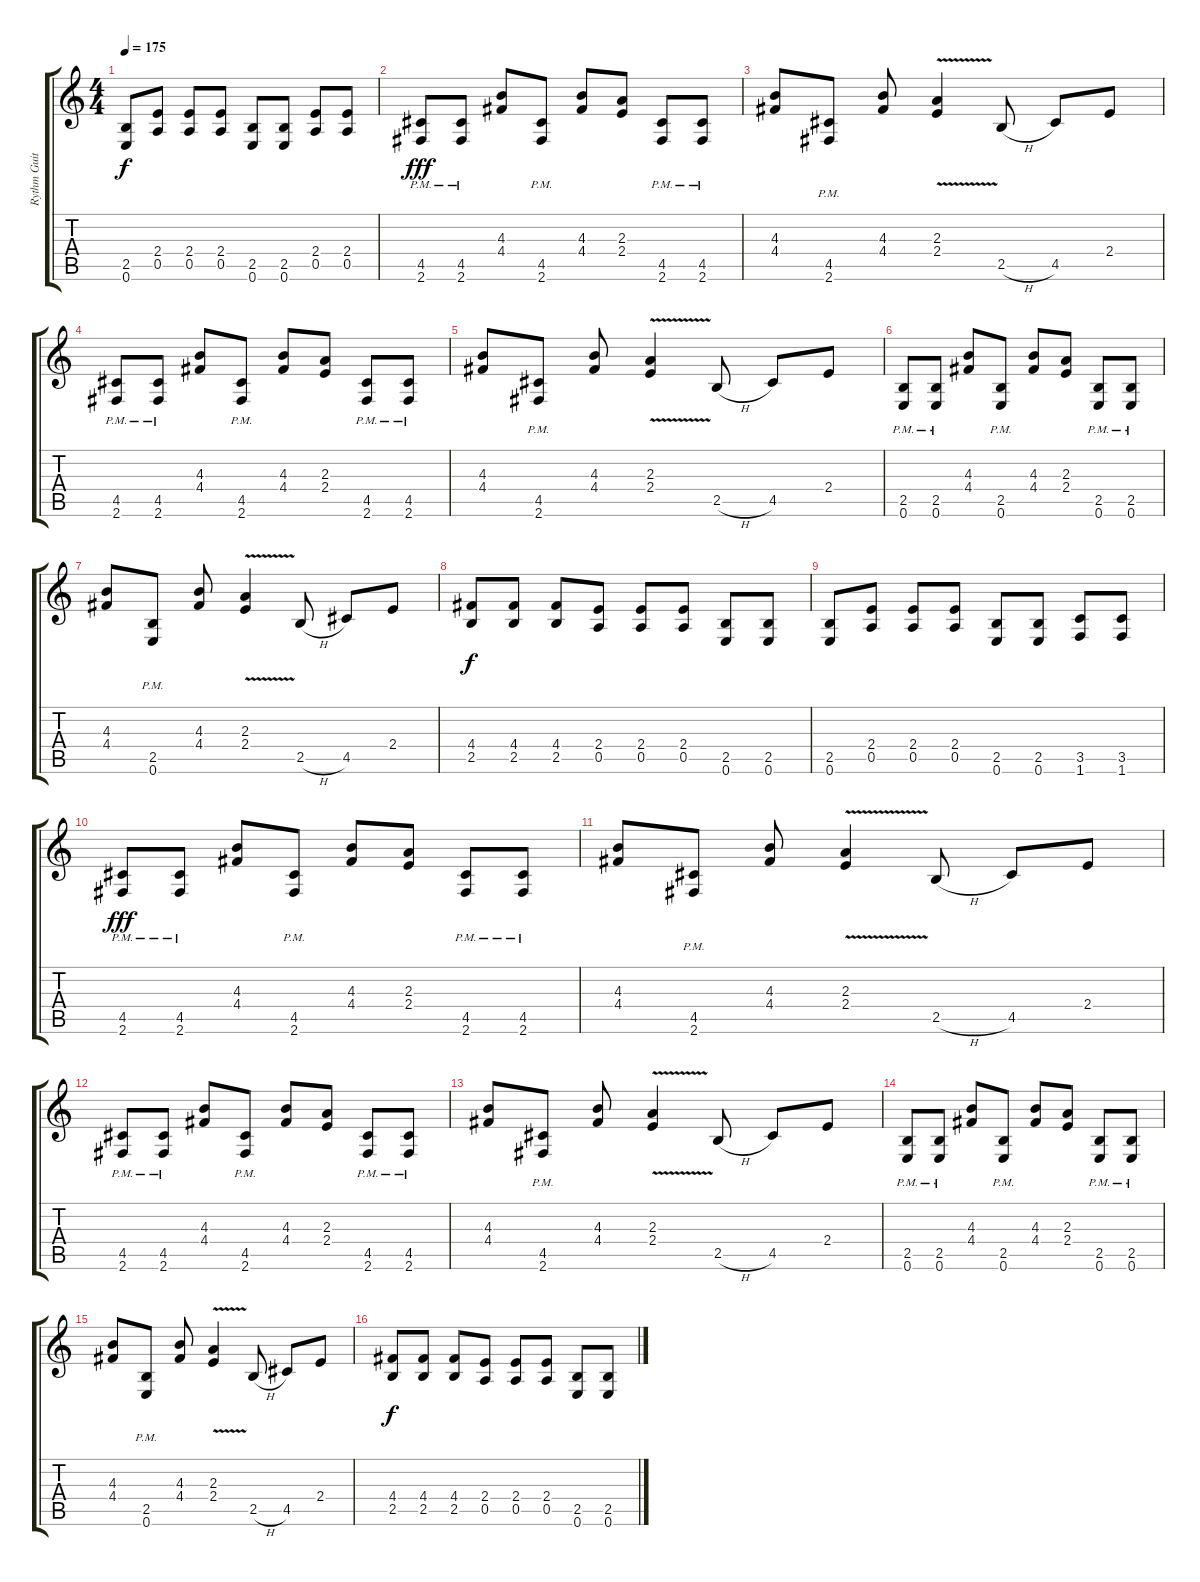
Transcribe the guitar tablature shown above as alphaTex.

\track ("Rythm Guitar" "Rythm Guit") {instrument distortionguitar}
\staff {score tabs}
\tuning (E4 B3 G3 D3 A2 E2) {hide}
\ts (4 4)
\tempo 175
\clef g2
\ks c
(2.5 0.6).8{dy f} (2.4 0.5).8 (2.4 0.5).8 (2.4 0.5).8 (2.5 0.6).8 (2.5 0.6).8 (2.4 0.5).8 (2.4 0.5).8 |
(4.5{pm} 2.6{pm}).8{dy fff} (4.5{pm} 2.6{pm}).8 (4.3 4.4).8 (4.5{pm} 2.6{pm}).8 (4.3 4.4).8 (2.3 2.4).8 (4.5{pm} 2.6{pm}).8 (4.5{pm} 2.6{pm}).8 |
(4.3 4.4).8 (4.5{pm} 2.6{pm}).8 (4.3 4.4).8 (2.3{v} 2.4{v}).4 2.5{h}.8 4.5.8 2.4.8 |
(4.5{pm} 2.6{pm}).8 (4.5{pm} 2.6{pm}).8 (4.3 4.4).8 (4.5{pm} 2.6{pm}).8 (4.3 4.4).8 (2.3 2.4).8 (4.5{pm} 2.6{pm}).8 (4.5{pm} 2.6{pm}).8 |
(4.3 4.4).8 (4.5{pm} 2.6{pm}).8 (4.3 4.4).8 (2.3{v} 2.4{v}).4 2.5{h}.8 4.5.8 2.4.8 |
(2.5{pm} 0.6{pm}).8 (2.5{pm} 0.6{pm}).8 (4.3 4.4).8 (2.5{pm} 0.6{pm}).8 (4.3 4.4).8 (2.3 2.4).8 (2.5{pm} 0.6{pm}).8 (2.5{pm} 0.6{pm}).8 |
(4.3 4.4).8 (2.5{pm} 0.6{pm}).8 (4.3 4.4).8 (2.3{v} 2.4{v}).4 2.5{h}.8 4.5.8 2.4.8 |
(4.4 2.5).8{dy f} (4.4 2.5).8 (4.4 2.5).8 (2.4 0.5).8 (2.4 0.5).8 (2.4 0.5).8 (2.5 0.6).8 (2.5 0.6).8 |
(2.5 0.6).8 (2.4 0.5).8 (2.4 0.5).8 (2.4 0.5).8 (2.5 0.6).8 (2.5 0.6).8 (3.5 1.6).8 (3.5 1.6).8 |
(4.5{pm} 2.6{pm}).8{dy fff volume 7} (4.5{pm} 2.6{pm}).8 (4.3 4.4).8 (4.5{pm} 2.6{pm}).8 (4.3 4.4).8 (2.3 2.4).8 (4.5{pm} 2.6{pm}).8 (4.5{pm} 2.6{pm}).8 |
(4.3 4.4).8 (4.5{pm} 2.6{pm}).8 (4.3 4.4).8 (2.3{v} 2.4{v}).4 2.5{h}.8 4.5.8 2.4.8 |
(4.5{pm} 2.6{pm}).8 (4.5{pm} 2.6{pm}).8 (4.3 4.4).8 (4.5{pm} 2.6{pm}).8 (4.3 4.4).8 (2.3 2.4).8 (4.5{pm} 2.6{pm}).8 (4.5{pm} 2.6{pm}).8 |
(4.3 4.4).8 (4.5{pm} 2.6{pm}).8 (4.3 4.4).8 (2.3{v} 2.4{v}).4 2.5{h}.8 4.5.8 2.4.8 |
(2.5{pm} 0.6{pm}).8 (2.5{pm} 0.6{pm}).8 (4.3 4.4).8 (2.5{pm} 0.6{pm}).8 (4.3 4.4).8 (2.3 2.4).8 (2.5{pm} 0.6{pm}).8 (2.5{pm} 0.6{pm}).8 |
(4.3 4.4).8 (2.5{pm} 0.6{pm}).8 (4.3 4.4).8 (2.3{v} 2.4{v}).4 2.5{h}.8 4.5.8 2.4.8 |
(4.4 2.5).8{dy f} (4.4 2.5).8 (4.4 2.5).8 (2.4 0.5).8 (2.4 0.5).8 (2.4 0.5).8 (2.5 0.6).8 (2.5 0.6).8
